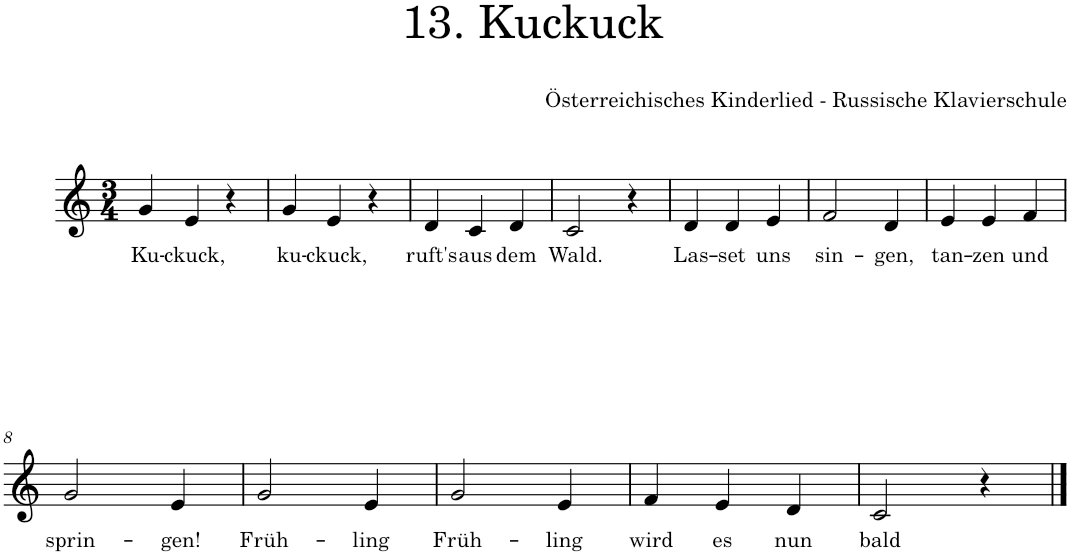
**kern	**text
*part1	*part1
*staff1	*staff1
*I"Piano	*
*I'Pno.	*
*clefG2	*
*k[]	*
*M3/4	*
=1	=1
!	!LO:LY:b
4g/	Ku-
!	!LO:LY:b
4e/	-ckuck,
4r	.
=2	=2
!	!LO:LY:b
4g/	ku-
!	!LO:LY:b
4e/	-ckuck,
4r	.
=3	=3
!	!LO:LY:b
4d/	ruft's
!	!LO:LY:b
4c/	aus
!	!LO:LY:b
4d/	dem
=4	=4
!	!LO:LY:b
2c/	Wald.
4r	.
=5	=5
!	!LO:LY:b
4d/	Las-
!	!LO:LY:b
4d/	-set
!	!LO:LY:b
4e/	uns
=6	=6
!	!LO:LY:b
2f/	sin-
!	!LO:LY:b
4d/	-gen,
=7	=7
!	!LO:LY:b
4e/	tan-
!	!LO:LY:b
4e/	-zen
!	!LO:LY:b
4f/	und
!!LO:LB:g=z
=8	=8
!	!LO:LY:b
2g/	sprin-
!	!LO:LY:b
4e/	-gen!
=9	=9
!	!LO:LY:b
2g/	Früh-
!	!LO:LY:b
4e/	-ling
=10	=10
!	!LO:LY:b
2g/	Früh-
!	!LO:LY:b
4e/	-ling
=11	=11
!	!LO:LY:b
4f/	wird
!	!LO:LY:b
4e/	es
!	!LO:LY:b
4d/	nun
=12	=12
!	!LO:LY:b
2c/	bald
4r	.
==	==
*-	*-
